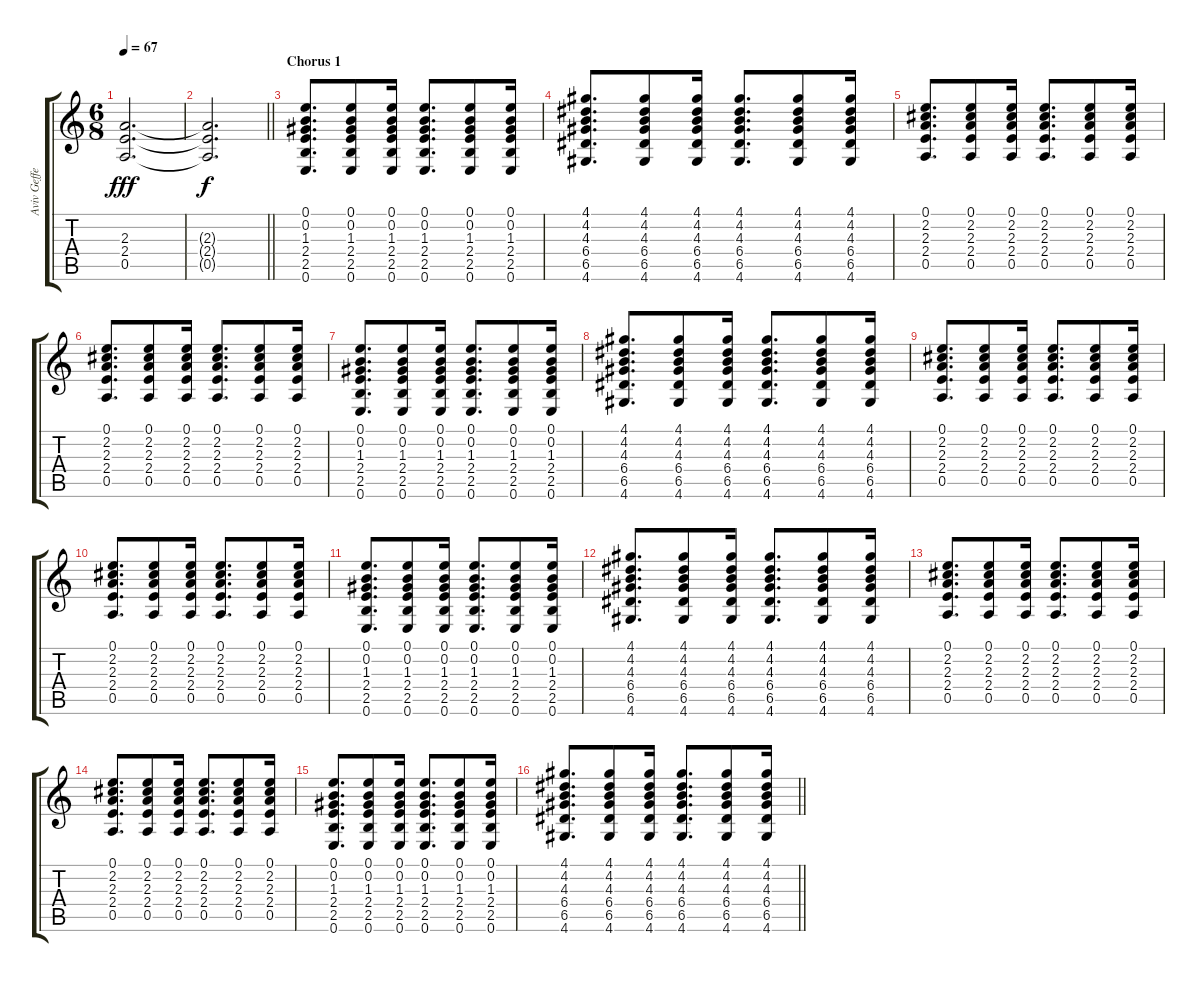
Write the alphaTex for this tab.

\track ("Aviv Geffen (Guitar)" "Aviv Geffe") {instrument acousticguitarsteel}
\staff {score tabs}
\tuning (E4 B3 G3 D3 A2 E2) {hide}
\ts (6 8)
\tempo 67
\clef g2
\ks c
(2.3 2.4 0.5).2{d dy fff} |
\barLineRight lightlight
(2.3{t} 2.4{t} 0.5{t}).2{d dy f} |
\section ("" "Chorus 1")
(0.1 0.2 1.3 2.4 2.5 0.6).8{d volume 10 instrument acousticguitarsteel} (0.1 0.2 1.3 2.4 2.5 0.6).8 (0.1 0.2 1.3 2.4 2.5 0.6).16 (0.1 0.2 1.3 2.4 2.5 0.6).8{d} (0.1 0.2 1.3 2.4 2.5 0.6).8 (0.1 0.2 1.3 2.4 2.5 0.6).16 |
(4.1 4.2 4.3 6.4 6.5 4.6).8{d} (4.1 4.2 4.3 6.4 6.5 4.6).8 (4.1 4.2 4.3 6.4 6.5 4.6).16 (4.1 4.2 4.3 6.4 6.5 4.6).8{d} (4.1 4.2 4.3 6.4 6.5 4.6).8 (4.1 4.2 4.3 6.4 6.5 4.6).16 |
(0.1 2.2 2.3 2.4 0.5).8{d} (0.1 2.2 2.3 2.4 0.5).8 (0.1 2.2 2.3 2.4 0.5).16 (0.1 2.2 2.3 2.4 0.5).8{d} (0.1 2.2 2.3 2.4 0.5).8 (0.1 2.2 2.3 2.4 0.5).16 |
(0.1 2.2 2.3 2.4 0.5).8{d} (0.1 2.2 2.3 2.4 0.5).8 (0.1 2.2 2.3 2.4 0.5).16 (0.1 2.2 2.3 2.4 0.5).8{d} (0.1 2.2 2.3 2.4 0.5).8 (0.1 2.2 2.3 2.4 0.5).16 |
(0.1 0.2 1.3 2.4 2.5 0.6).8{d} (0.1 0.2 1.3 2.4 2.5 0.6).8 (0.1 0.2 1.3 2.4 2.5 0.6).16 (0.1 0.2 1.3 2.4 2.5 0.6).8{d} (0.1 0.2 1.3 2.4 2.5 0.6).8 (0.1 0.2 1.3 2.4 2.5 0.6).16 |
(4.1 4.2 4.3 6.4 6.5 4.6).8{d} (4.1 4.2 4.3 6.4 6.5 4.6).8 (4.1 4.2 4.3 6.4 6.5 4.6).16 (4.1 4.2 4.3 6.4 6.5 4.6).8{d} (4.1 4.2 4.3 6.4 6.5 4.6).8 (4.1 4.2 4.3 6.4 6.5 4.6).16 |
(0.1 2.2 2.3 2.4 0.5).8{d} (0.1 2.2 2.3 2.4 0.5).8 (0.1 2.2 2.3 2.4 0.5).16 (0.1 2.2 2.3 2.4 0.5).8{d} (0.1 2.2 2.3 2.4 0.5).8 (0.1 2.2 2.3 2.4 0.5).16 |
(0.1 2.2 2.3 2.4 0.5).8{d} (0.1 2.2 2.3 2.4 0.5).8 (0.1 2.2 2.3 2.4 0.5).16 (0.1 2.2 2.3 2.4 0.5).8{d} (0.1 2.2 2.3 2.4 0.5).8 (0.1 2.2 2.3 2.4 0.5).16 |
(0.1 0.2 1.3 2.4 2.5 0.6).8{d} (0.1 0.2 1.3 2.4 2.5 0.6).8 (0.1 0.2 1.3 2.4 2.5 0.6).16 (0.1 0.2 1.3 2.4 2.5 0.6).8{d} (0.1 0.2 1.3 2.4 2.5 0.6).8 (0.1 0.2 1.3 2.4 2.5 0.6).16 |
(4.1 4.2 4.3 6.4 6.5 4.6).8{d} (4.1 4.2 4.3 6.4 6.5 4.6).8 (4.1 4.2 4.3 6.4 6.5 4.6).16 (4.1 4.2 4.3 6.4 6.5 4.6).8{d} (4.1 4.2 4.3 6.4 6.5 4.6).8 (4.1 4.2 4.3 6.4 6.5 4.6).16 |
(0.1 2.2 2.3 2.4 0.5).8{d} (0.1 2.2 2.3 2.4 0.5).8 (0.1 2.2 2.3 2.4 0.5).16 (0.1 2.2 2.3 2.4 0.5).8{d} (0.1 2.2 2.3 2.4 0.5).8 (0.1 2.2 2.3 2.4 0.5).16 |
(0.1 2.2 2.3 2.4 0.5).8{d} (0.1 2.2 2.3 2.4 0.5).8 (0.1 2.2 2.3 2.4 0.5).16 (0.1 2.2 2.3 2.4 0.5).8{d} (0.1 2.2 2.3 2.4 0.5).8 (0.1 2.2 2.3 2.4 0.5).16 |
(0.1 0.2 1.3 2.4 2.5 0.6).8{d} (0.1 0.2 1.3 2.4 2.5 0.6).8 (0.1 0.2 1.3 2.4 2.5 0.6).16 (0.1 0.2 1.3 2.4 2.5 0.6).8{d} (0.1 0.2 1.3 2.4 2.5 0.6).8 (0.1 0.2 1.3 2.4 2.5 0.6).16 |
\barLineRight lightlight
(4.1 4.2 4.3 6.4 6.5 4.6).8{d} (4.1 4.2 4.3 6.4 6.5 4.6).8 (4.1 4.2 4.3 6.4 6.5 4.6).16 (4.1 4.2 4.3 6.4 6.5 4.6).8{d} (4.1 4.2 4.3 6.4 6.5 4.6).8 (4.1 4.2 4.3 6.4 6.5 4.6).16
